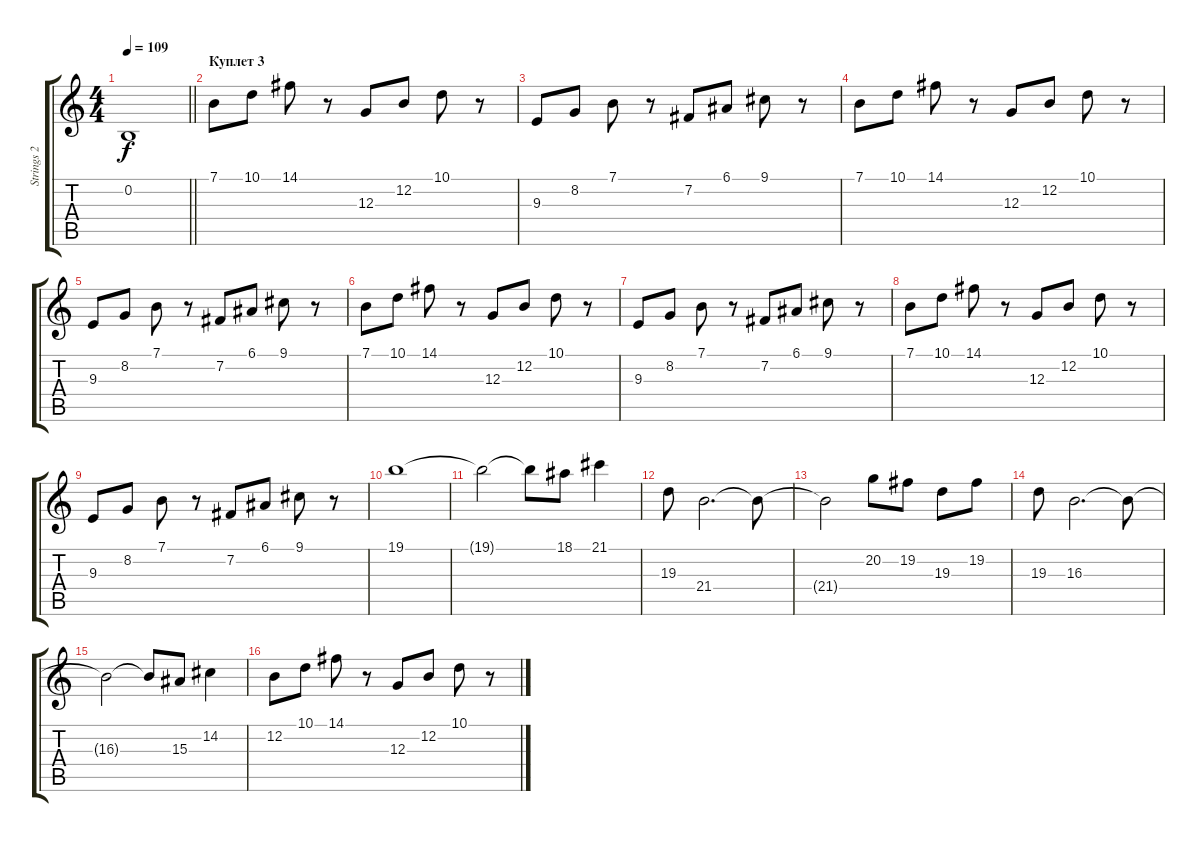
\track ("Strings 2" "Strings 2") {instrument synthstrings2}
\staff {score tabs}
\tuning (E4 B3 G3 D3 A2 E2) {hide}
\ts (4 4)
\tempo 109
\clef g2
\barLineRight lightlight
\ks c
0.2.1{dy f} |
\section ("" "Куплет 3")
7.1.8 10.1.8 14.1.8 r.8 12.3.8 12.2.8 10.1.8 r.8 |
9.3.8 8.2.8 7.1.8 r.8 7.2.8 6.1.8 9.1.8 r.8 |
7.1.8 10.1.8 14.1.8 r.8 12.3.8 12.2.8 10.1.8 r.8 |
9.3.8 8.2.8 7.1.8 r.8 7.2.8 6.1.8 9.1.8 r.8 |
7.1.8 10.1.8 14.1.8 r.8 12.3.8 12.2.8 10.1.8 r.8 |
9.3.8 8.2.8 7.1.8 r.8 7.2.8 6.1.8 9.1.8 r.8 |
7.1.8 10.1.8 14.1.8 r.8 12.3.8 12.2.8 10.1.8 r.8 |
9.3.8 8.2.8 7.1.8 r.8 7.2.8 6.1.8 9.1.8 r.8 |
19.1.1 |
19.1{t}.2 19.1{t}.8 18.1.8 21.1.4 |
19.3.8 21.4.2{d} 21.4{t}.8 |
21.4{t}.2 20.2.8 19.2.8 19.3.8 19.2.8 |
19.3.8 16.3.2{d} 16.3{t}.8 |
16.3{t}.2 16.3{t}.8 15.3.8 14.2.4 |
12.2.8 10.1.8 14.1.8 r.8 12.3.8 12.2.8 10.1.8 r.8
